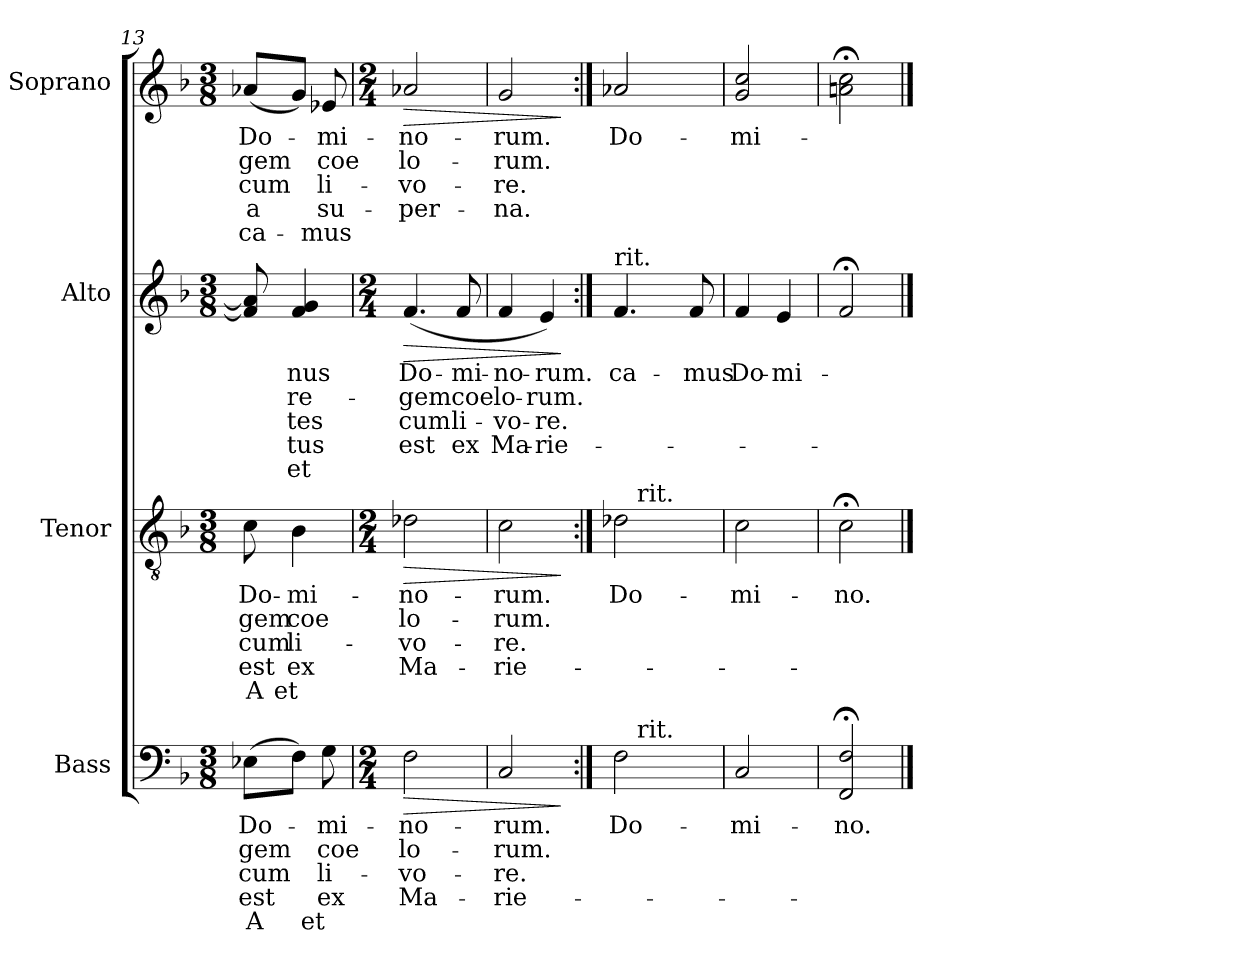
**kern	**text	**text	**text	**text	**text	**dynam	**kern	**text	**text	**text	**text	**text	**dynam	**kern	**text	**text	**text	**text	**text	**dynam	**kern	**text	**text	**text	**text	**text	**dynam
*part4	*part4	*part4	*part4	*part4	*part4	*part4	*part3	*part3	*part3	*part3	*part3	*part3	*part3	*part2	*part2	*part2	*part2	*part2	*part2	*part2	*part1	*part1	*part1	*part1	*part1	*part1	*part1
*staff4	*staff4	*staff4	*staff4	*staff4	*staff4	*staff4	*staff3	*staff3	*staff3	*staff3	*staff3	*staff3	*staff3	*staff2	*staff2	*staff2	*staff2	*staff2	*staff2	*staff2	*staff1	*staff1	*staff1	*staff1	*staff1	*staff1	*staff1
*I"Bass	*	*	*	*	*	*	*I"Tenor	*	*	*	*	*	*	*I"Alto	*	*	*	*	*	*	*I"Soprano	*	*	*	*	*	*
*I'B.	*	*	*	*	*	*	*I'T.	*	*	*	*	*	*	*I'A.	*	*	*	*	*	*	*I'S.	*	*	*	*	*	*
*clefF4	*	*	*	*	*	*	*clefGv2	*	*	*	*	*	*	*clefG2	*	*	*	*	*	*	*clefG2	*	*	*	*	*	*
*k[b-]	*	*	*	*	*	*	*k[b-]	*	*	*	*	*	*	*k[b-]	*	*	*	*	*	*	*k[b-]	*	*	*	*	*	*
*F:	*	*	*	*	*	*	*F:	*	*	*	*	*	*	*F:	*	*	*	*	*	*	*F:	*	*	*	*	*	*
*M3/8	*	*	*	*	*	*	*M3/8	*	*	*	*	*	*	*M3/8	*	*	*	*	*	*	*M3/8	*	*	*	*	*	*
=13	=13	=13	=13	=13	=13	=13	=13	=13	=13	=13	=13	=13	=13	=13	=13	=13	=13	=13	=13	=13	=13	=13	=13	=13	=13	=13	=13
!	!LO:LY:b	!LO:LY:b	!LO:LY:b	!LO:LY:b	!LO:LY:b	!	!	!LO:LY:b	!LO:LY:b	!LO:LY:b	!LO:LY:b	!LO:LY:b	!	!	!	!	!	!	!	!	!	!LO:LY:b	!LO:LY:b	!LO:LY:b	!LO:LY:b	!LO:LY:b	!
(>8E-X\L	Do-	-gem	cum	est	A	.	8c\	Do-	-gem	cum	est	A	.	8f/] 8a-/]	.	.	.	.	.	.	(<8a-X/L	Do-	-gem	cum	-a	-ca-	.
!	!	!	!	!	!	!	!	!LO:LY:b	!LO:LY:b	!LO:LY:b	!LO:LY:b	!LO:LY:b	!	!	!LO:LY:b	!LO:LY:b	!LO:LY:b	!LO:LY:b	!LO:LY:b	!	!	!	!	!	!	!	!
8F\J)	.	.	.	.	.	.	4B-\	-mi-	coe	li-	ex	et	.	4f/ 4g/	-nus	re-	-tes	-tus	et	.	8g/J)	.	.	.	.	.	.
!	!LO:LY:b	!LO:LY:b	!LO:LY:b	!LO:LY:b	!LO:LY:b	!	!	!	!	!	!	!	!	!	!	!	!	!	!	!	!	!LO:LY:b	!LO:LY:b	!LO:LY:b	!LO:LY:b	!LO:LY:b	!
8G\	-mi-	coe	li-	ex	et	.	.	.	.	.	.	.	.	.	.	.	.	.	.	.	8e-X/	-mi-	coe	li-	su-	-mus	.
=14	=14	=14	=14	=14	=14	=14	=14	=14	=14	=14	=14	=14	=14	=14	=14	=14	=14	=14	=14	=14	=14	=14	=14	=14	=14	=14	=14
*M2/4	*	*	*	*	*	*	*M2/4	*	*	*	*	*	*	*M2/4	*	*	*	*	*	*	*M2/4	*	*	*	*	*	*
!	!LO:LY:b	!LO:LY:b	!LO:LY:b	!LO:LY:b	!	!LO:HP:b	!	!LO:LY:b	!LO:LY:b	!LO:LY:b	!LO:LY:b	!	!LO:HP:b	!	!LO:LY:b	!LO:LY:b	!LO:LY:b	!LO:LY:b	!	!LO:HP:b	!	!LO:LY:b	!LO:LY:b	!LO:LY:b	!LO:LY:b	!	!LO:HP:b
2F\	-no-	lo-	-vo-	Ma-	.	>	2d-X\	-no-	lo-	-vo-	Ma-	.	>	(4.f/	Do-	-gem	cum	est	.	>	2a-X/	-no-	lo-	-vo-	-per-	.	>
!	!	!	!	!	!	!	!	!	!	!	!	!	!	!	!LO:LY:b	!LO:LY:b	!LO:LY:b	!LO:LY:b	!	!	!	!	!	!	!	!	!
.	.	.	.	.	.	.	.	.	.	.	.	.	.	8f/	-mi-	coe	li-	ex	.	.	.	.	.	.	.	.	.
=15	=15	=15	=15	=15	=15	=15	=15	=15	=15	=15	=15	=15	=15	=15	=15	=15	=15	=15	=15	=15	=15	=15	=15	=15	=15	=15	=15
!	!LO:LY:b	!LO:LY:b	!LO:LY:b	!LO:LY:b	!	!	!	!LO:LY:b	!LO:LY:b	!LO:LY:b	!LO:LY:b	!	!	!	!LO:LY:b	!LO:LY:b	!LO:LY:b	!LO:LY:b	!	!	!	!LO:LY:b	!LO:LY:b	!LO:LY:b	!LO:LY:b	!	!
2C/	-rum.	-rum.	-re.	-rie-	.	.	2c\	-rum.	-rum.	-re.	-rie-	.	.	4f/	-no-	lo-	-vo-	Ma-	.	.	2g/	-rum.	-rum.	-re.	-na.	.	.
!	!	!	!	!	!	!	!	!	!	!	!	!	!	!	!LO:LY:b	!LO:LY:b	!LO:LY:b	!LO:LY:b	!	!	!	!	!	!	!	!	!
.	.	.	.	.	.	.	.	.	.	.	.	.	.	4e/)	-rum.	-rum.	-re.	-rie-	.	.	.	.	.	.	.	.	.
.	.	.	.	.	.	]	.	.	.	.	.	.	]	.	.	.	.	.	.	]	.	.	.	.	.	.	]
=16:|!	=16:|!	=16:|!	=16:|!	=16:|!	=16:|!	=16:|!	=16:|!	=16:|!	=16:|!	=16:|!	=16:|!	=16:|!	=16:|!	=16:|!	=16:|!	=16:|!	=16:|!	=16:|!	=16:|!	=16:|!	=16:|!	=16:|!	=16:|!	=16:|!	=16:|!	=16:|!	=16:|!
!	!	!	!	!	!	!	!	!	!	!	!	!	!	!LO:TX:a:t=rit.	!	!	!	!	!	!	!	!	!	!	!	!	!
!	!LO:LY:b	!	!	!	!	!	!	!LO:LY:b	!	!	!	!	!	!	!LO:LY:b	!	!	!	!	!	!	!LO:LY:b	!	!	!	!	!
*^	*	*	*	*	*	*	*^	*	*	*	*	*	*	*	*	*	*	*	*	*	*	*	*	*	*	*	*
2F\	16.ryy	Do-	.	.	.	.	.	2d-X\	16.ryy	Do-	.	.	.	.	.	4.f/	ca-	.	.	.	.	.	2a-X/	Do-	.	.	.	.	.
!	!	!	!	!	!	!	!	!	!LO:TX:a:t=rit.	!	!	!	!	!	!	!	!	!	!	!	!	!	!	!	!	!	!	!	!
!	!LO:TX:a:t=rit.	!	!	!	!	!	!	!	!	!	!	!	!	!	!	!	!	!	!	!	!	!	!	!	!	!	!	!	!
.	4ryy	.	.	.	.	.	.	.	4ryy	.	.	.	.	.	.	.	.	.	.	.	.	.	.	.	.	.	.	.	.
.	8ryy	.	.	.	.	.	.	.	8ryy	.	.	.	.	.	.	.	.	.	.	.	.	.	.	.	.	.	.	.	.
!	!	!	!	!	!	!	!	!	!	!	!	!	!	!	!	!	!LO:LY:b	!	!	!	!	!	!	!	!	!	!	!	!
.	.	.	.	.	.	.	.	.	.	.	.	.	.	.	.	8f/	-mus	.	.	.	.	.	.	.	.	.	.	.	.
.	32ryy	.	.	.	.	.	.	.	32ryy	.	.	.	.	.	.	.	.	.	.	.	.	.	.	.	.	.	.	.	.
=17	=17	=17	=17	=17	=17	=17	=17	=17	=17	=17	=17	=17	=17	=17	=17	=17	=17	=17	=17	=17	=17	=17	=17	=17	=17	=17	=17	=17	=17
!	!	!LO:LY:b	!	!	!	!	!	!	!	!LO:LY:b	!	!	!	!	!	!	!LO:LY:b	!	!	!	!	!	!	!LO:LY:b	!	!	!	!	!
*v	*v	*	*	*	*	*	*	*	*	*	*	*	*	*	*	*	*	*	*	*	*	*	*	*	*	*	*	*	*
*	*	*	*	*	*	*	*v	*v	*	*	*	*	*	*	*	*	*	*	*	*	*	*	*	*	*	*	*	*
2C/	-mi-	.	.	.	.	.	2c\	-mi-	.	.	.	.	.	4f/	Do-	.	.	.	.	.	2g/ 2cc/	-mi-	.	.	.	.	.
!	!	!	!	!	!	!	!	!	!	!	!	!	!	!	!LO:LY:b	!	!	!	!	!	!	!	!	!	!	!	!
.	.	.	.	.	.	.	.	.	.	.	.	.	.	4e/	-mi-	.	.	.	.	.	.	.	.	.	.	.	.
=18	=18	=18	=18	=18	=18	=18	=18	=18	=18	=18	=18	=18	=18	=18	=18	=18	=18	=18	=18	=18	=18	=18	=18	=18	=18	=18	=18
!	!LO:LY:b	!	!	!	!	!	!	!LO:LY:b	!	!	!	!	!	!	!	!	!	!	!	!	!	!	!	!	!	!	!
2FF/; 2F/;	-no.	.	.	.	.	.	2c;<\	-no.	.	.	.	.	.	2f;/	.	.	.	.	.	.	2an\;< 2cc\;<	.	.	.	.	.	.
==	==	==	==	==	==	==	==	==	==	==	==	==	==	==	==	==	==	==	==	==	==	==	==	==	==	==	==
*-	*-	*-	*-	*-	*-	*-	*-	*-	*-	*-	*-	*-	*-	*-	*-	*-	*-	*-	*-	*-	*-	*-	*-	*-	*-	*-	*-
